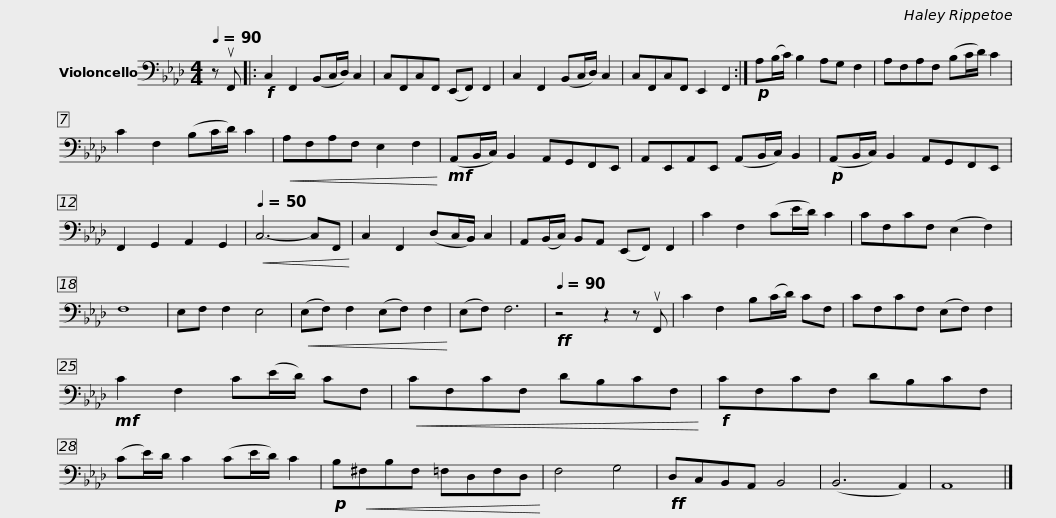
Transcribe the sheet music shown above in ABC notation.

X:1
L:1/8
Q:1/4=90
M:4/4
I:linebreak $
K:Ab
V:1 bass
V:1
 z uF,, |:!f! C,2 F,,2 (B,,C,/D,/) C,2 | C,F,,C,F,, (E,,F,,) F,,2 | C,2 F,,2 (B,,C,/D,/) C,2 | C,F,,C,F,, E,,2 F,,2 :| %5
!p! A,(B,/C/) B,2 A,G, F,2 |$ A,F,A,F, (B,C/D/) C2 | C2 F,2 (B,C/D/) C2 |!<(! A,F,A,F, E,2 F,2!<)! |!mf! (A,,B,,/C,/) B,,2 A,,G,,F,,E,, | %10
 A,,E,,A,,E,, (A,,B,,/C,/) B,,2 |!p! (A,,B,,/C,/) B,,2 A,,G,,F,,E,, |$ F,,2 G,,2 A,,2 G,,2 |[Q:1/4=50]!<(! C,6- C,F,,!<)! | C,2 F,,2 (D,C,/B,,/) C,2 | %15
 A,,(B,,/C,/) B,,A,, (E,,F,,) F,,2 | C2 F,2 (CE/D/) C2 | CF,CF, (E,2 F,2) | F,8 | E,F, F,2 E,4 |$ %20
!<(! (E,F,) F,2 (E,F,) F,2!<)! | (E,F,) F,6 |[Q:1/4=90]!ff! z4 z2 z uF,, | C2 F,2 B,(C/D/) CF, | CF,CF, (E,F,) F,2 | %25
!mf! C2 F,2 C(E/D/) CF, |$!<(! CF,CF, DB,CF,!<)! |!f! CF,CF, DB,CF, | (CE/)D/ C2 (CE/D/) C2 |!p! B,!<(!^F,B,F, =F,D,F,D,!<)! | %30
 F,4 G,4 |!ff! D,C,B,,A,, B,,4 |$ (B,,6 A,,2) | A,,8 |] %34
